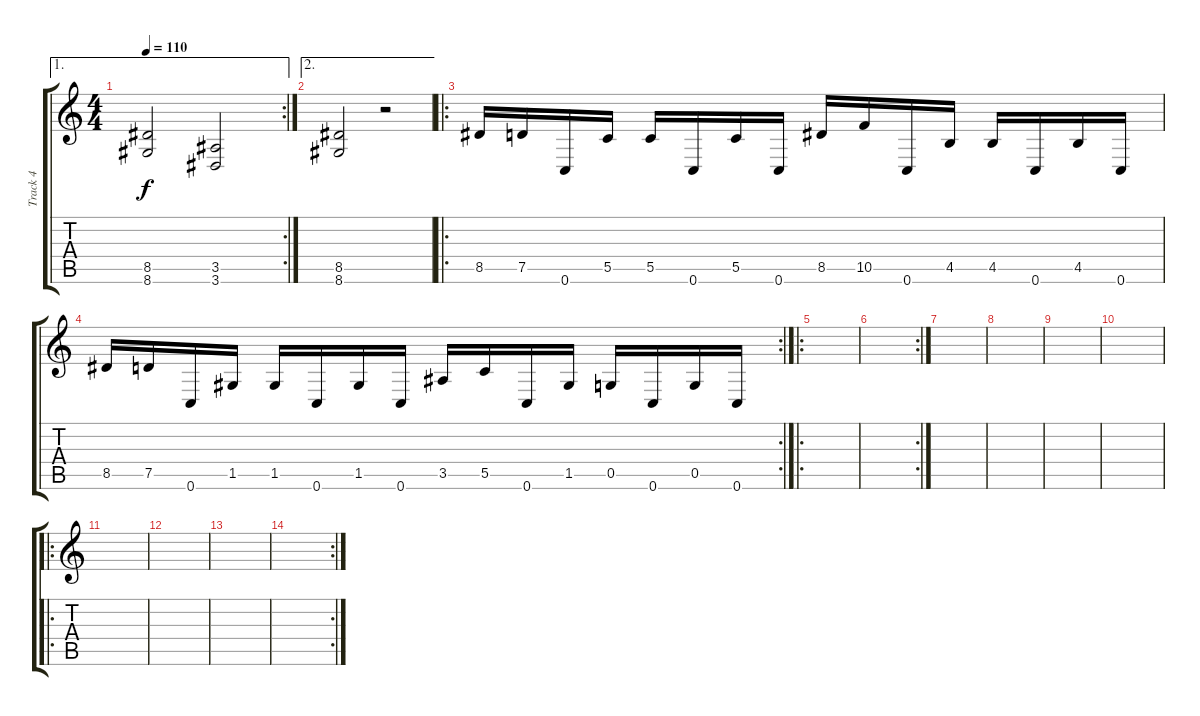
\track ("Track 4" "Track 4") {instrument distortionguitar}
\staff {score tabs}
\tuning (D4 A3 F3 C3 G2 C2) {hide}
\ae 1
\rc 2
\ts (4 4)
\tempo 110
\clef g2
\ks c
(8.5 8.6).2{dy f} (3.5 3.6).2 |
\ae 2
(8.5 8.6).2 r.2 |
\ro
8.5.16 7.5.16 0.6.16 5.5.16 5.5.16 0.6.16 5.5.16 0.6.16 8.5.16 10.5.16 0.6.16 4.5.16 4.5.16 0.6.16 4.5.16 0.6.16 |
\rc 2
8.5.16 7.5.16 0.6.16 1.5.16 1.5.16 0.6.16 1.5.16 0.6.16 3.5.16 5.5.16 0.6.16 1.5.16 0.5.16 0.6.16 0.5.16 0.6.16 |
\ro
|
\rc 2
|
|
|
|
|
\ro
|
|
|
\rc 2
